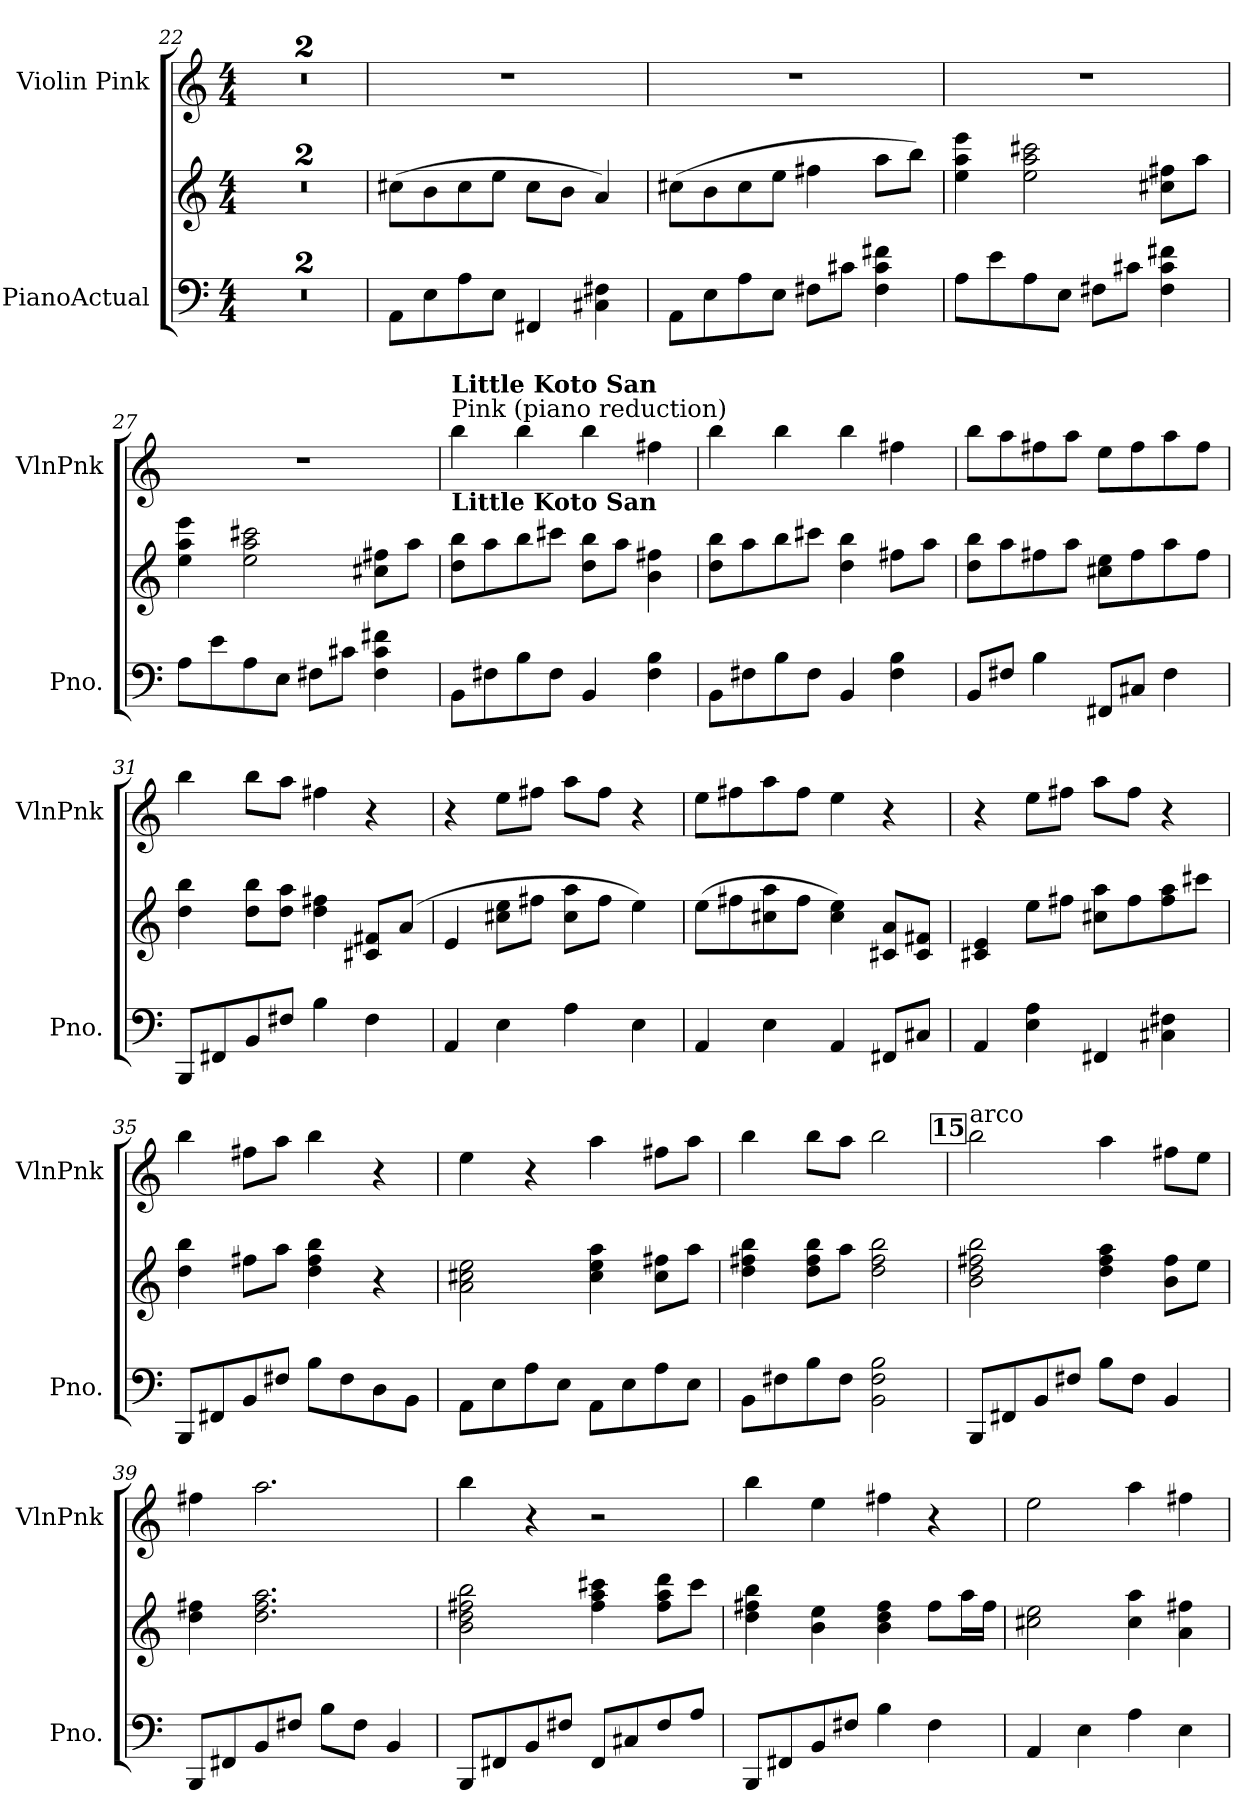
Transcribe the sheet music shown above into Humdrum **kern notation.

**kern	**kern	**kern
*part2	*part2	*part1
*staff3	*staff2	*staff1
*I"PianoActual	*	*I"Violin Pink
*I'Pno.	*	*I'VlnPnk
*clefF4	*clefG2	*clefG2
*k[]	*k[]	*k[]
*M4/4	*M4/4	*M4/4
=22	=22	=22
1ryy	1ryy	1ryy
=23	=23	=23
1ryy	1ryy	1ryy
!!LO:LB:g=z
=24	=24	=24
8AA/L	(8cc#X\L	1r
8E\	8b\	.
8A\	8cc#\	.
8E\J	8ee\J	.
4FF#X/	8cc#\L	.
.	8b\J	.
4C#X\ 4F#X\	4a/)	.
=25	=25	=25
8AA/L	(8cc#X\L	1r
8E\	8b\	.
8A\	8cc#\	.
8E\J	8ee\J	.
8F#X\L	4ff#X\	.
8c#X\J	.	.
4F#\ 4c#\ 4f#X\	8aa\L	.
.	8bb\J)	.
=26	=26	=26
8A\L	4ee\ 4aa\ 4eee\	1r
8e\	.	.
8A\	2ee\ 2aa\ 2ccc#X\	.
8E\J	.	.
8F#X\L	.	.
8c#X\J	.	.
4F#\ 4c#\ 4f#X\	8cc#X\ 8ff#X\L	.
.	8aa\J	.
=27	=27	=27
8A\L	4ee\ 4aa\ 4eee\	1r
8e\	.	.
8A\	2ee\ 2aa\ 2ccc#X\	.
8E\J	.	.
8F#X\L	.	.
8c#X\J	.	.
4F#\ 4c#\ 4f#X\	8cc#X\ 8ff#X\L	.
.	8aa\J	.
=28	=28	=28
!	!	!LO:TX:a:t=Pink (piano reduction)
!	!	!LO:TX:a:B:t=Little Koto San
!	!LO:TX:a:B:t=Little Koto San	!
8BB/L	8dd\ 8bb\L	4bb\
8F#X\	8aa\	.
8B\	8bb\	4bb\
8F#\J	8ccc#X\J	.
4BB/	8dd\ 8bb\L	4bb\
.	8aa\J	.
4F#\ 4B\	4b\ 4ff#X\	4ff#X\
=29	=29	=29
8BB/L	8dd\ 8bb\L	4bb\
8F#X\	8aa\	.
8B\	8bb\	4bb\
8F#\J	8ccc#X\J	.
4BB/	4dd\ 4bb\	4bb\
4F#\ 4B\	8ff#X\L	4ff#X\
.	8aa\J	.
!!LO:LB:g=z
=30	=30	=30
8BB/L	8dd\ 8bb\L	8bb\L
8F#X\J	8aa\	8aa\
4B\	8ff#X\	8ff#X\
.	8aa\J	8aa\J
8FF#X/L	8cc#X\ 8ee\L	8ee\L
8C#X/J	8ff#\	8ff#\
4F#\	8aa\	8aa\
.	8ff#\J	8ff#\J
=31	=31	=31
8BBB/L	4dd\ 4bb\	4bb\
8FF#X/	.	.
8BB/	8dd\ 8bb\L	8bb\L
8F#X\J	8dd\ 8aa\J	8aa\J
4B\	4dd\ 4ff#X\	4ff#X\
4F#\	8c#X/ 8f#X/L	4r
.	(8a/J	.
=32	=32	=32
4AA/	4e/	4r
4E\	8cc#X\ 8ee\L	8ee\L
.	8ff#X\J	8ff#X\J
4A\	8cc#\ 8aa\L	8aa\L
.	8ff#\J	8ff#\J
4E\	4ee\)	4r
!!LO:LB:g=z
=33	=33	=33
4AA/	(8ee\L	8ee\L
.	8ff#X\	8ff#X\
4E\	8cc#X\ 8aa\	8aa\
.	8ff#\J	8ff#\J
4AA/	4cc#\ 4ee\)	4ee\
8FF#X/L	8c#X/ 8a/L	4r
8C#X/J	8c#/ 8f#X/J	.
=34	=34	=34
4AA/	4c#X/ 4e/	4r
4E\ 4A\	8ee\L	8ee\L
.	8ff#X\J	8ff#X\J
4FF#X/	8cc#X\ 8aa\L	8aa\L
.	8ff#\	8ff#\J
4C#X\ 4F#X\	8ff#\ 8aa\	4r
.	8ccc#X\J	.
=35	=35	=35
8BBB/L	4dd\ 4bb\	4bb\
8FF#X/	.	.
8BB/	8ff#X\L	8ff#X\L
8F#X\J	8aa\J	8aa\J
8B\L	4dd\ 4ff#\ 4bb\	4bb\
8F#\	.	.
8D\	4r	4r
8BB/J	.	.
!!LO:LB:g=z
=36	=36	=36
8AA/L	2a\ 2cc#X\ 2ee\	4ee\
8E\	.	.
8A\	.	4r
8E\J	.	.
8AA/L	4cc#\ 4ee\ 4aa\	4aa\
8E\	.	.
8A\	8cc#\ 8ff#X\L	8ff#X\L
8E\J	8aa\J	8aa\J
=37	=37	=37
8BB/L	4dd\ 4ff#X\ 4bb\	4bb\
8F#X\	.	.
8B\	8dd\ 8ff#\ 8bb\L	8bb\L
8F#\J	8aa\J	8aa\J
2BB\ 2F#\ 2B\	2dd\ 2ff#\ 2bb\	2bb\
!!LO:REH:place=s1:a:B:fs=9.9988:t=15
=38	=38	=38
!	!	!LO:TX:a:t=arco
8BBB/L	2b\ 2dd\ 2ff#X\ 2bb\	2bb\
8FF#X/	.	.
8BB/	.	.
8F#X\J	.	.
8B\L	4dd\ 4ff#\ 4aa\	4aa\
8F#\J	.	.
4BB/	8b\ 8ff#\L	8ff#X\L
.	8ee\J	8ee\J
=39	=39	=39
8BBB/L	4dd\ 4ff#X\	4ff#X\
8FF#X/	.	.
8BB/	2.dd\ 2.ff#\ 2.aa\	2.aa\
8F#X\J	.	.
8B\L	.	.
8F#\J	.	.
4BB/	.	.
!!LO:LB:g=z
=40	=40	=40
8BBB/L	2b\ 2dd\ 2ff#X\ 2bb\	4bb\
8FF#X/	.	.
8BB/	.	4r
8F#X\J	.	.
8FF#/L	4ff#\ 4aa\ 4ccc#X\	2r
8C#X/	.	.
8F#\	8ff#\ 8aa\ 8ddd\L	.
8A\J	8ccc#\J	.
=41	=41	=41
8BBB/L	4dd\ 4ff#X\ 4bb\	4bb\
8FF#X/	.	.
8BB/	4b\ 4ee\	4ee\
8F#X\J	.	.
4B\	4b\ 4dd\ 4ff#\	4ff#X\
4F#\	8ff#\L	4r
.	16aa\L	.
.	16ff#\JJ	.
=42	=42	=42
4AA/	2cc#X\ 2ee\	2ee\
4E\	.	.
4A\	4cc#\ 4aa\	4aa\
4E\	4a\ 4ff#X\	4ff#X\
=	=	=
*-	*-	*-
